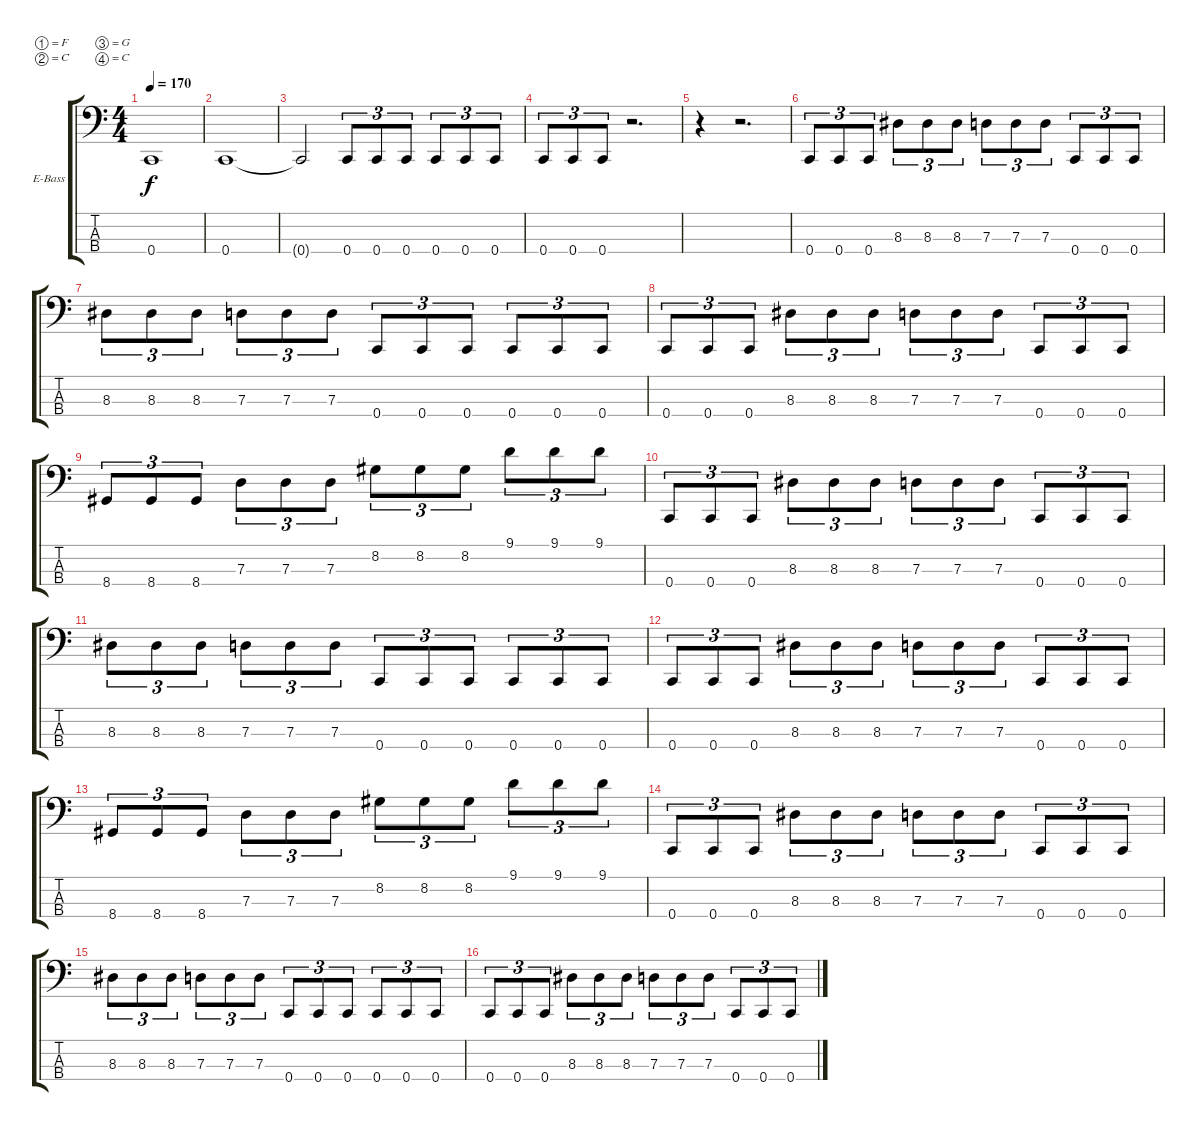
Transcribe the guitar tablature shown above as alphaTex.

\bracketExtendMode groupsimilarinstruments
\firstSystemTrackNameOrientation horizontal
\otherSystemsTrackNameOrientation horizontal
\track ("Track 3" "E-Bass") {instrument electricbasspick}
\staff {score tabs}
\tuning (F2 C2 G1 C1)
\ts (4 4)
\tempo 170
\clef f4
\ks c
0.4.1{dy f instrument electricbasspick} |
0.4.1 |
0.4{t}.2 0.4.8{tu (3 2)} 0.4.8{tu (3 2)} 0.4.8{tu (3 2)} 0.4.8{tu (3 2)} 0.4.8{tu (3 2)} 0.4.8{tu (3 2)} |
0.4.8{tu (3 2)} 0.4.8{tu (3 2)} 0.4.8{tu (3 2)} r.2{d} |
r.4 r.2{d} |
0.4.8{tu (3 2)} 0.4.8{tu (3 2)} 0.4.8{tu (3 2)} 8.3.8{tu (3 2)} 8.3.8{tu (3 2)} 8.3.8{tu (3 2)} 7.3.8{tu (3 2)} 7.3.8{tu (3 2)} 7.3.8{tu (3 2)} 0.4.8{tu (3 2)} 0.4.8{tu (3 2)} 0.4.8{tu (3 2)} |
8.3.8{tu (3 2)} 8.3.8{tu (3 2)} 8.3.8{tu (3 2)} 7.3.8{tu (3 2)} 7.3.8{tu (3 2)} 7.3.8{tu (3 2)} 0.4.8{tu (3 2)} 0.4.8{tu (3 2)} 0.4.8{tu (3 2)} 0.4.8{tu (3 2)} 0.4.8{tu (3 2)} 0.4.8{tu (3 2)} |
0.4.8{tu (3 2)} 0.4.8{tu (3 2)} 0.4.8{tu (3 2)} 8.3.8{tu (3 2)} 8.3.8{tu (3 2)} 8.3.8{tu (3 2)} 7.3.8{tu (3 2)} 7.3.8{tu (3 2)} 7.3.8{tu (3 2)} 0.4.8{tu (3 2)} 0.4.8{tu (3 2)} 0.4.8{tu (3 2)} |
8.4.8{tu (3 2)} 8.4.8{tu (3 2)} 8.4.8{tu (3 2)} 7.3.8{tu (3 2)} 7.3.8{tu (3 2)} 7.3.8{tu (3 2)} 8.2.8{tu (3 2)} 8.2.8{tu (3 2)} 8.2.8{tu (3 2)} 9.1.8{tu (3 2)} 9.1.8{tu (3 2)} 9.1.8{tu (3 2)} |
0.4.8{tu (3 2)} 0.4.8{tu (3 2)} 0.4.8{tu (3 2)} 8.3.8{tu (3 2)} 8.3.8{tu (3 2)} 8.3.8{tu (3 2)} 7.3.8{tu (3 2)} 7.3.8{tu (3 2)} 7.3.8{tu (3 2)} 0.4.8{tu (3 2)} 0.4.8{tu (3 2)} 0.4.8{tu (3 2)} |
8.3.8{tu (3 2)} 8.3.8{tu (3 2)} 8.3.8{tu (3 2)} 7.3.8{tu (3 2)} 7.3.8{tu (3 2)} 7.3.8{tu (3 2)} 0.4.8{tu (3 2)} 0.4.8{tu (3 2)} 0.4.8{tu (3 2)} 0.4.8{tu (3 2)} 0.4.8{tu (3 2)} 0.4.8{tu (3 2)} |
0.4.8{tu (3 2)} 0.4.8{tu (3 2)} 0.4.8{tu (3 2)} 8.3.8{tu (3 2)} 8.3.8{tu (3 2)} 8.3.8{tu (3 2)} 7.3.8{tu (3 2)} 7.3.8{tu (3 2)} 7.3.8{tu (3 2)} 0.4.8{tu (3 2)} 0.4.8{tu (3 2)} 0.4.8{tu (3 2)} |
8.4.8{tu (3 2)} 8.4.8{tu (3 2)} 8.4.8{tu (3 2)} 7.3.8{tu (3 2)} 7.3.8{tu (3 2)} 7.3.8{tu (3 2)} 8.2.8{tu (3 2)} 8.2.8{tu (3 2)} 8.2.8{tu (3 2)} 9.1.8{tu (3 2)} 9.1.8{tu (3 2)} 9.1.8{tu (3 2)} |
0.4.8{tu (3 2)} 0.4.8{tu (3 2)} 0.4.8{tu (3 2)} 8.3.8{tu (3 2)} 8.3.8{tu (3 2)} 8.3.8{tu (3 2)} 7.3.8{tu (3 2)} 7.3.8{tu (3 2)} 7.3.8{tu (3 2)} 0.4.8{tu (3 2)} 0.4.8{tu (3 2)} 0.4.8{tu (3 2)} |
8.3.8{tu (3 2)} 8.3.8{tu (3 2)} 8.3.8{tu (3 2)} 7.3.8{tu (3 2)} 7.3.8{tu (3 2)} 7.3.8{tu (3 2)} 0.4.8{tu (3 2)} 0.4.8{tu (3 2)} 0.4.8{tu (3 2)} 0.4.8{tu (3 2)} 0.4.8{tu (3 2)} 0.4.8{tu (3 2)} |
0.4.8{tu (3 2)} 0.4.8{tu (3 2)} 0.4.8{tu (3 2)} 8.3.8{tu (3 2)} 8.3.8{tu (3 2)} 8.3.8{tu (3 2)} 7.3.8{tu (3 2)} 7.3.8{tu (3 2)} 7.3.8{tu (3 2)} 0.4.8{tu (3 2)} 0.4.8{tu (3 2)} 0.4.8{tu (3 2)}
